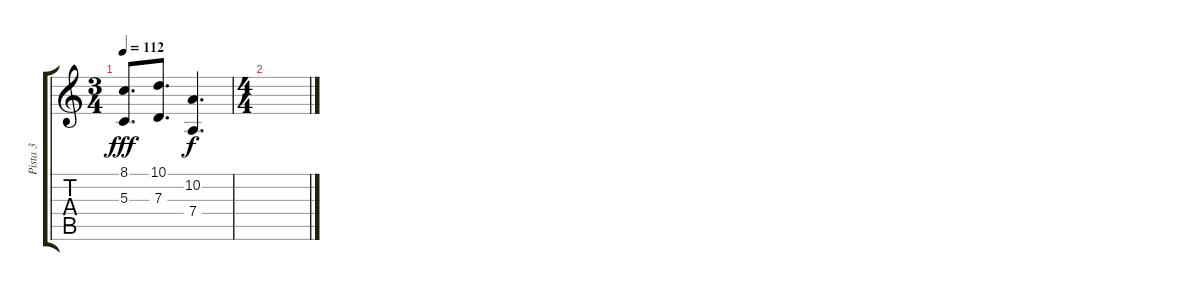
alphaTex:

\track ("Pista 3" "Pista 3") {instrument stringensemble1}
\staff {score tabs}
\tuning (E4 B3 G3 D3 A2 E2) {hide}
\ts (3 4)
\tempo 112
\clef g2
\ks c
(8.1 5.3).8{d dy fff} (10.1 7.3).8{d} (10.2 7.4).4{d dy f} |
\ts (4 4)
